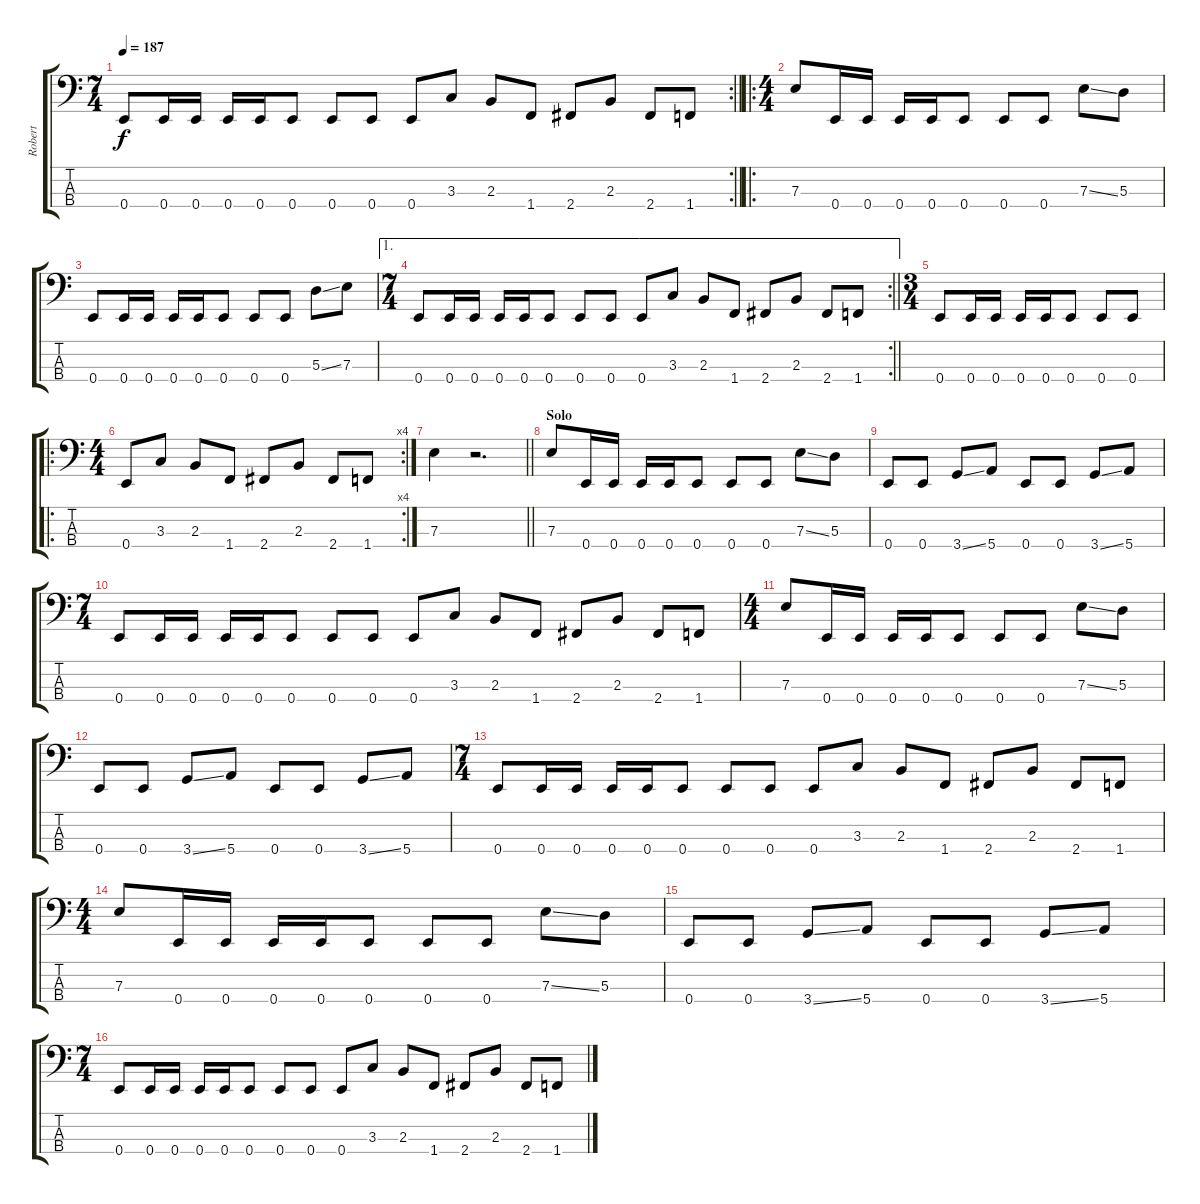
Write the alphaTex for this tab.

\track ("Robert" "Robert") {instrument electricbassfinger}
\staff {score tabs}
\tuning (G2 D2 A1 E1) {hide}
\rc 2
\ts (7 4)
\tempo 187
\clef f4
\barLineRight lightlight
\ks c
0.4.8{dy f} 0.4.16 0.4.16 0.4.16 0.4.16 0.4.8 0.4.8 0.4.8 0.4.8 3.3.8 2.3.8 1.4.8 2.4.8 2.3.8 2.4.8 1.4.8 |
\ro
\ts (4 4)
\section ("" "")
7.3.8 0.4.16 0.4.16 0.4.16 0.4.16 0.4.8 0.4.8 0.4.8 7.3{ss}.8 5.3.8 |
0.4.8 0.4.16 0.4.16 0.4.16 0.4.16 0.4.8 0.4.8 0.4.8 5.3{ss}.8 7.3.8 |
\ae 1
\rc 2
\ts (7 4)
\barLineRight lightlight
0.4.8 0.4.16 0.4.16 0.4.16 0.4.16 0.4.8 0.4.8 0.4.8 0.4.8 3.3.8 2.3.8 1.4.8 2.4.8 2.3.8 2.4.8 1.4.8 |
\ts (3 4)
0.4.8 0.4.16 0.4.16 0.4.16 0.4.16 0.4.8 0.4.8 0.4.8 |
\ro
\rc 4
\ts (4 4)
0.4.8 3.3.8 2.3.8 1.4.8 2.4.8 2.3.8 2.4.8 1.4.8 |
\barLineRight lightlight
7.3.4 r.2{d} |
\section ("" "Solo")
7.3.8 0.4.16 0.4.16 0.4.16 0.4.16 0.4.8 0.4.8 0.4.8 7.3{ss}.8 5.3.8 |
0.4.8 0.4.8 3.4{ss}.8 5.4.8 0.4.8 0.4.8 3.4{ss}.8 5.4.8 |
\ts (7 4)
0.4.8 0.4.16 0.4.16 0.4.16 0.4.16 0.4.8 0.4.8 0.4.8 0.4.8 3.3.8 2.3.8 1.4.8 2.4.8 2.3.8 2.4.8 1.4.8 |
\ts (4 4)
7.3.8 0.4.16 0.4.16 0.4.16 0.4.16 0.4.8 0.4.8 0.4.8 7.3{ss}.8 5.3.8 |
0.4.8 0.4.8 3.4{ss}.8 5.4.8 0.4.8 0.4.8 3.4{ss}.8 5.4.8 |
\ts (7 4)
0.4.8 0.4.16 0.4.16 0.4.16 0.4.16 0.4.8 0.4.8 0.4.8 0.4.8 3.3.8 2.3.8 1.4.8 2.4.8 2.3.8 2.4.8 1.4.8 |
\ts (4 4)
7.3.8 0.4.16 0.4.16 0.4.16 0.4.16 0.4.8 0.4.8 0.4.8 7.3{ss}.8 5.3.8 |
0.4.8 0.4.8 3.4{ss}.8 5.4.8 0.4.8 0.4.8 3.4{ss}.8 5.4.8 |
\ts (7 4)
0.4.8 0.4.16 0.4.16 0.4.16 0.4.16 0.4.8 0.4.8 0.4.8 0.4.8 3.3.8 2.3.8 1.4.8 2.4.8 2.3.8 2.4.8 1.4.8
